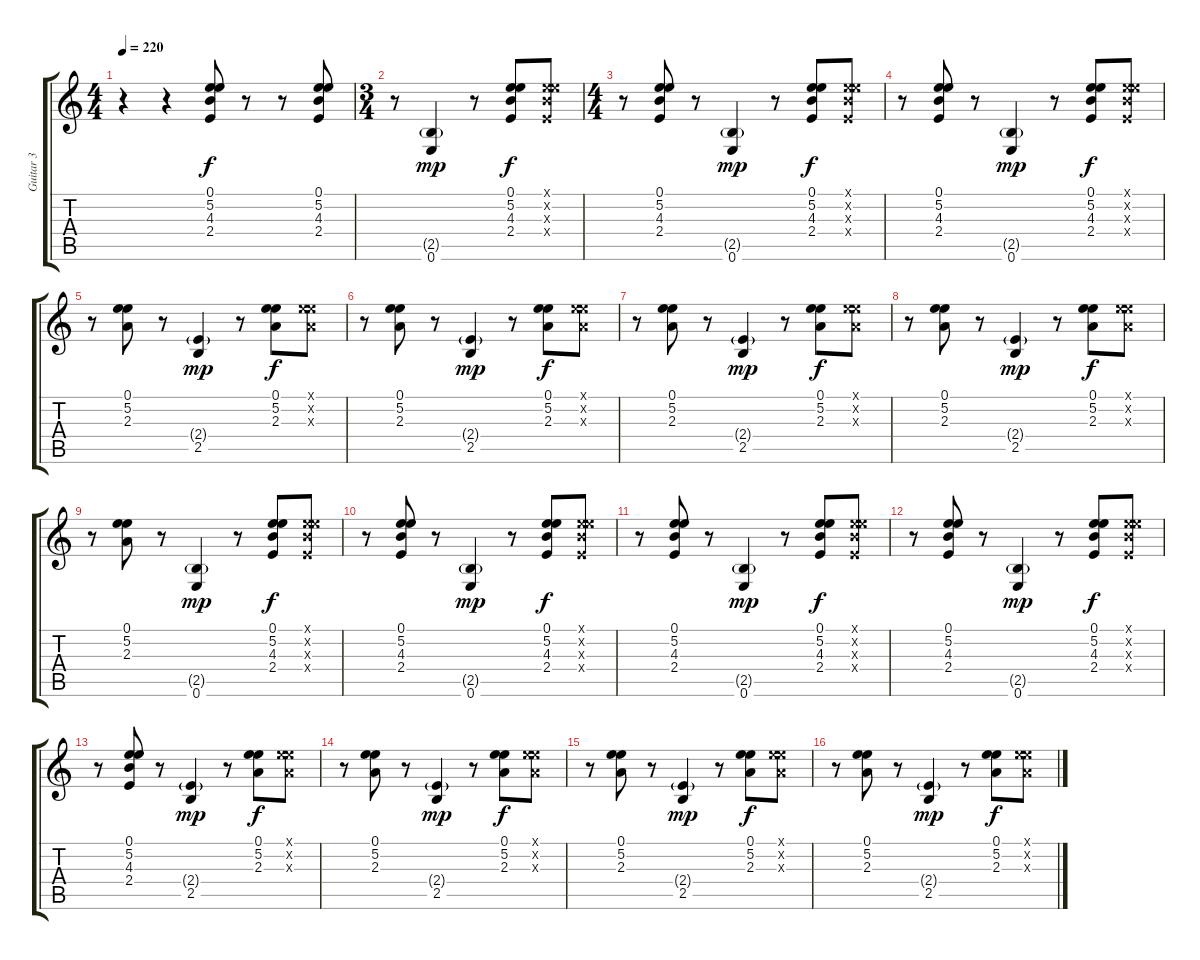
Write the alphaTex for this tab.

\track ("Guitar 3" "Guitar 3") {instrument acousticguitarnylon}
\staff {score tabs}
\tuning (E4 B3 G3 D3 A2 E2) {hide}
\ts (4 4)
\tempo 220
\clef g2
\ks c
r.4{dy f} r.4 (0.1 5.2 4.3 2.4).8 r.8 r.8 (0.1 5.2 4.3 2.4).8 |
\ts (3 4)
r.8 (2.5{g} 0.6).4{dy mp} r.8 (0.1 5.2 4.3 2.4).8{dy f} (0.1{x} 5.2{x} 4.3{x} 2.4{x}).8 |
\ts (4 4)
r.8 (0.1 5.2 4.3 2.4).8 r.8 (2.5{g} 0.6).4{dy mp} r.8 (0.1 5.2 4.3 2.4).8{dy f} (0.1{x} 5.2{x} 4.3{x} 2.4{x}).8 |
r.8 (0.1 5.2 4.3 2.4).8 r.8 (2.5{g} 0.6).4{dy mp} r.8 (0.1 5.2 4.3 2.4).8{dy f} (0.1{x} 5.2{x} 4.3{x} 2.4{x}).8 |
r.8 (0.1 5.2 2.3).8 r.8 (2.4{g} 2.5).4{dy mp} r.8 (0.1 5.2 2.3).8{dy f} (0.1{x} 5.2{x} 2.3{x}).8 |
r.8 (0.1 5.2 2.3).8 r.8 (2.4{g} 2.5).4{dy mp} r.8 (0.1 5.2 2.3).8{dy f} (0.1{x} 5.2{x} 2.3{x}).8 |
r.8 (0.1 5.2 2.3).8 r.8 (2.4{g} 2.5).4{dy mp} r.8 (0.1 5.2 2.3).8{dy f} (0.1{x} 5.2{x} 2.3{x}).8 |
r.8 (0.1 5.2 2.3).8 r.8 (2.4{g} 2.5).4{dy mp} r.8 (0.1 5.2 2.3).8{dy f} (0.1{x} 5.2{x} 2.3{x}).8 |
r.8 (0.1 5.2 2.3).8 r.8 (2.5{g} 0.6).4{dy mp} r.8 (0.1 5.2 4.3 2.4).8{dy f} (0.1{x} 5.2{x} 4.3{x} 2.4{x}).8 |
r.8 (0.1 5.2 4.3 2.4).8 r.8 (2.5{g} 0.6).4{dy mp} r.8 (0.1 5.2 4.3 2.4).8{dy f} (0.1{x} 5.2{x} 4.3{x} 2.4{x}).8 |
r.8 (0.1 5.2 4.3 2.4).8 r.8 (2.5{g} 0.6).4{dy mp} r.8 (0.1 5.2 4.3 2.4).8{dy f} (0.1{x} 5.2{x} 4.3{x} 2.4{x}).8 |
r.8 (0.1 5.2 4.3 2.4).8 r.8 (2.5{g} 0.6).4{dy mp} r.8 (0.1 5.2 4.3 2.4).8{dy f} (0.1{x} 5.2{x} 4.3{x} 2.4{x}).8 |
r.8 (0.1 5.2 4.3 2.4).8 r.8 (2.4{g} 2.5).4{dy mp} r.8 (0.1 5.2 2.3).8{dy f} (0.1{x} 5.2{x} 2.3{x}).8 |
r.8 (0.1 5.2 2.3).8 r.8 (2.4{g} 2.5).4{dy mp} r.8 (0.1 5.2 2.3).8{dy f} (0.1{x} 5.2{x} 2.3{x}).8 |
r.8 (0.1 5.2 2.3).8 r.8 (2.4{g} 2.5).4{dy mp} r.8 (0.1 5.2 2.3).8{dy f} (0.1{x} 5.2{x} 2.3{x}).8 |
r.8 (0.1 5.2 2.3).8 r.8 (2.4{g} 2.5).4{dy mp} r.8 (0.1 5.2 2.3).8{dy f} (0.1{x} 5.2{x} 2.3{x}).8
